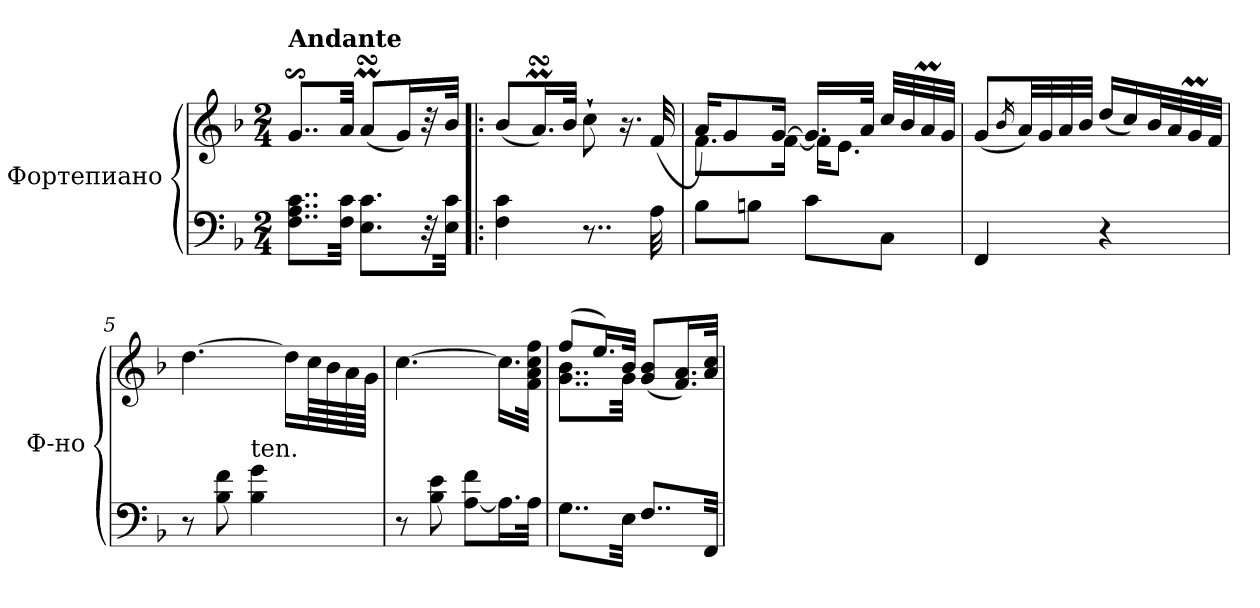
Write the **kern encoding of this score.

**kern	**kern
*part1	*part1
*staff2	*staff1
*I"Фортепиано	*
*I'Ф-но	*
*clefF4	*clefG2
*k[b-]	*k[b-]
*M2/4	*M2/4
=1	=1
!	!LO:TX:a:B:t=Andante
8..F\ 8..A\ 8..c\L	8..gs$SS/L
32F\ 32c\Jkk	32a/Jkk
8.E\ 8.c\L	(<8amsSsS/L
.	16g/L)
32r	32r
32E\ 32c\Jkk	32b-/JJk
=2!|:	=2!|:
4F\ 4c\	(<8b-/L
.	16.amsSsS/L)
.	32b-/JJk
8..r	8cc`\
.	16.r
32A\	(<32f/
=3	=3
*	*^
8B-\L	16a/KL)	8.f\L
.	8g/	.
8Bn\J	.	.
.	[16g/Jk	[16f\Jk
8c\L	16.g/LL]	16f\KL]
.	.	8.e\J
.	32a/JJk	.
8C\J	32cc/LLL	.
.	32b-/	.
.	32am/	.
.	32g/JJJ	.
*	*v	*v
=4	=4
4FF/	(<8g/L
.	16qb-/
.	32a/LL)
.	32g/
.	32a/
.	32b-/JJJ
4r	(<16dd/LL
.	16cc/)
.	32b-/L
.	32a/
.	32gM/
.	32f/JJJ
!!LO:LB:g=z
=5	=5
8r	[4.dd\
8B-\ 8f\	.
!LO:TX:a:t=ten.	!
4B-\ 4g\	.
.	16dd\LL]
.	64cc\LL
.	64b-\
.	64a\
.	64g\JJJJ
=6	=6
8r	[4.cc\
8B-\ 8e\	.
[8A\ 8f\L	.
16.A\L]	16.cc\LL]
32A\JJk	32f\ 32a\ 32cc\ 32ff\JJk
=7	=7
*	*^
8..G\L	(>8ff/L	8..g\ 8..b-\L
.	16.ee/L)	.
32E\Jkk	32b-/JJk	32g\Jkk
8..F/L	(<8g/ 8b-/L	4ryy
.	16.f/ 16.a/L)	.
32FF/Jkk	32a/ 32cc/JJk	.
*	*v	*v
=	=
*-	*-
